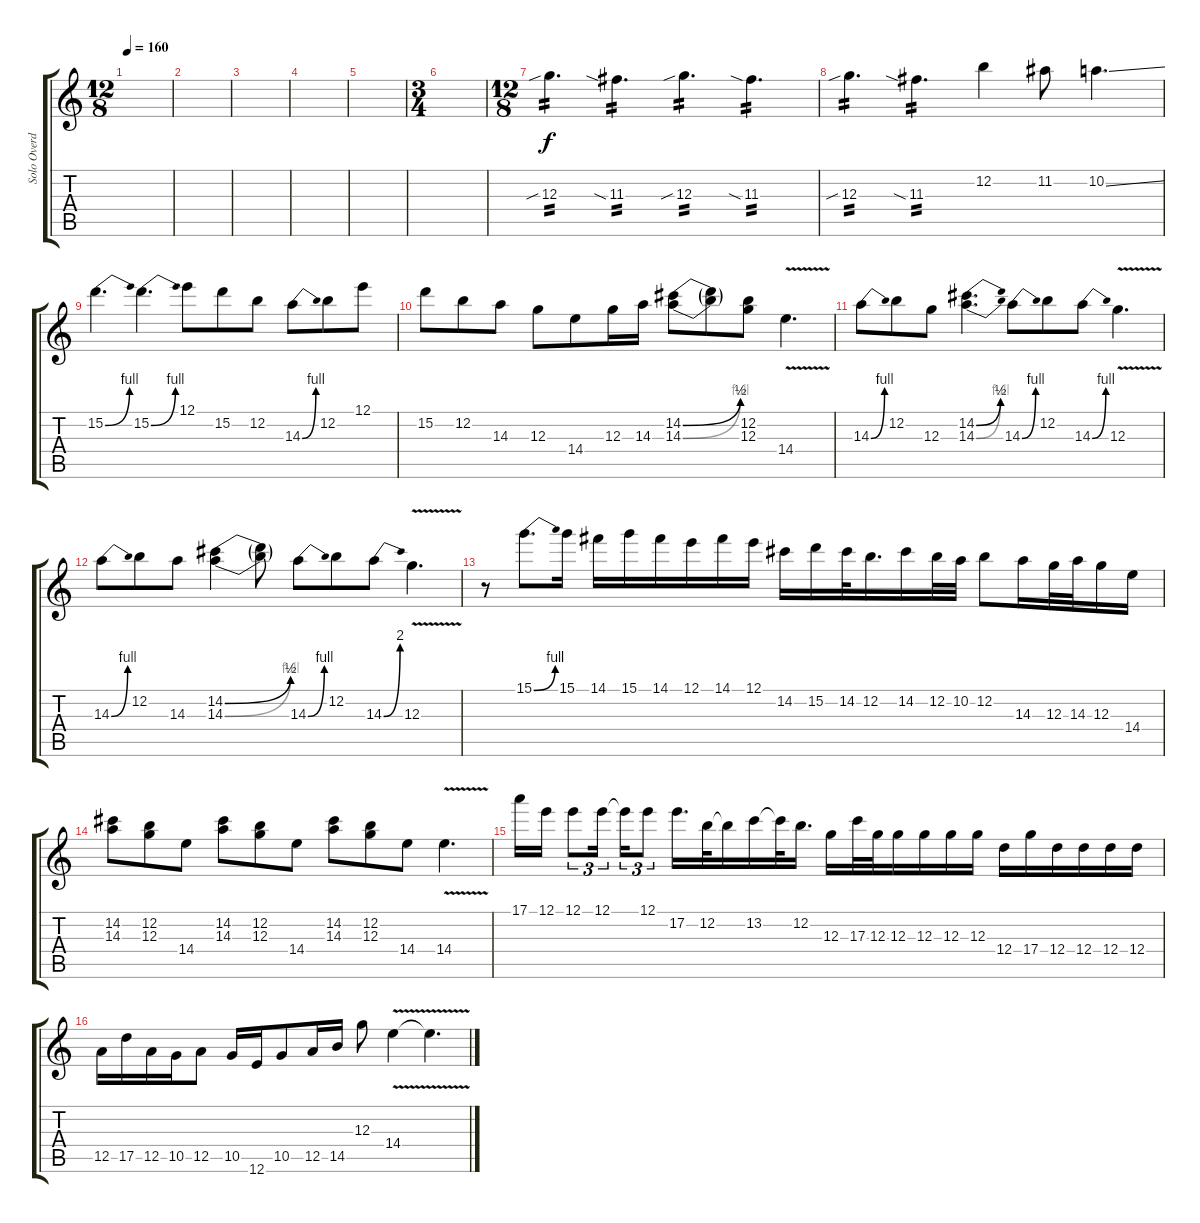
\track ("Solo Overdub" "Solo Overd") {instrument distortionguitar}
\staff {score tabs}
\tuning (E4 B3 G3 D3 A2 E2) {hide}
\ts (12 8)
\tempo 160
\clef g2
\ks c
|
|
|
|
|
\ts (3 4)
|
\ts (12 8)
12.3{sib}.4{d tp 2 instrument distortionguitar} 11.3{sia}.4{d tp 2} 12.3{sib}.4{d tp 2} 11.3{sia}.4{d tp 2} |
12.3{sib}.4{d tp 2} 11.3{sia}.4{d tp 2} 12.2.4 11.2.8 10.2{ss}.4{d} |
15.2{be (bend 0 0 60 4)}.4{d} 15.2{be (bend 0 0 60 4)}.4{d} 12.1.8 15.2.8 12.2.8 14.3{be (bend 0 0 60 4)}.8 12.2.8 12.1.8 |
15.2.8 12.2.8 14.3.8 12.3.8 14.4.8 12.3.16 14.3.16 (14.2{be (bend 0 0 60 2)} 14.3{be (bend 0 0 60 4)}).8 (14.2{t} 14.3{t}).8 (12.2 12.3).8 14.4{v}.4{d} |
14.3{be (bend 0 0 60 4)}.8 12.2.8 12.3.8 (14.2{be (bend 0 0 60 2)} 14.3{be (bend 0 0 60 4)}).4{d} 14.3{be (bend 0 0 60 4)}.8 12.2.8 14.3{be (bend 0 0 60 4)}.8 12.3{v}.4{d} |
14.3{be (bend 0 0 60 4)}.8 12.2.8 14.3.8 (14.2{be (bend 0 0 60 2)} 14.3{be (bend 0 0 60 4)}).4 (14.2{t} 14.3{t}).8 14.3{be (bend 0 0 60 4)}.8 12.2.8 14.3{be (bend 0 0 60 8)}.8 12.3{v}.4{d} |
r.8 15.1{be (bend 0 0 60 4)}.8{d} 15.1.16 14.1.16 15.1.16 14.1.16 12.1.16 14.1.16 12.1.16 14.2.16 15.2.16 14.2.32 12.2.16{d} 14.2.16 12.2.32 10.2.32 12.2.8 14.3.16 12.3.32 14.3.32 12.3.16 14.4.16 |
(14.2 14.3).8 (12.2 12.3).8 14.4.8 (14.2 14.3).8 (12.2 12.3).8 14.4.8 (14.2 14.3).8 (12.2 12.3).8 14.4.8 14.4{v}.4{d} |
17.1.16 12.1.16 12.1.8{tu (3 2)} 12.1.16{tu (3 2) beam splitsecondary} 12.1{t}.16{tu (3 2)} 12.1.8{tu (3 2)} 17.2.16{d} 12.2.32 12.2{t}.16 13.2.16 13.2{t}.32 12.2.16{d} 12.3.16 17.3.32 12.3.32 12.3.16 12.3.16 12.3.16 12.3.16 12.4.16 17.4.16 12.4.16 12.4.16 12.4.16 12.4.16 |
12.5.16 17.5.16 12.5.16 10.5.16 12.5.8 10.5.16 12.6.16 10.5.8 12.5.16 14.5.16 12.3.8 14.4{v}.4 14.4{v t}.4{d}
